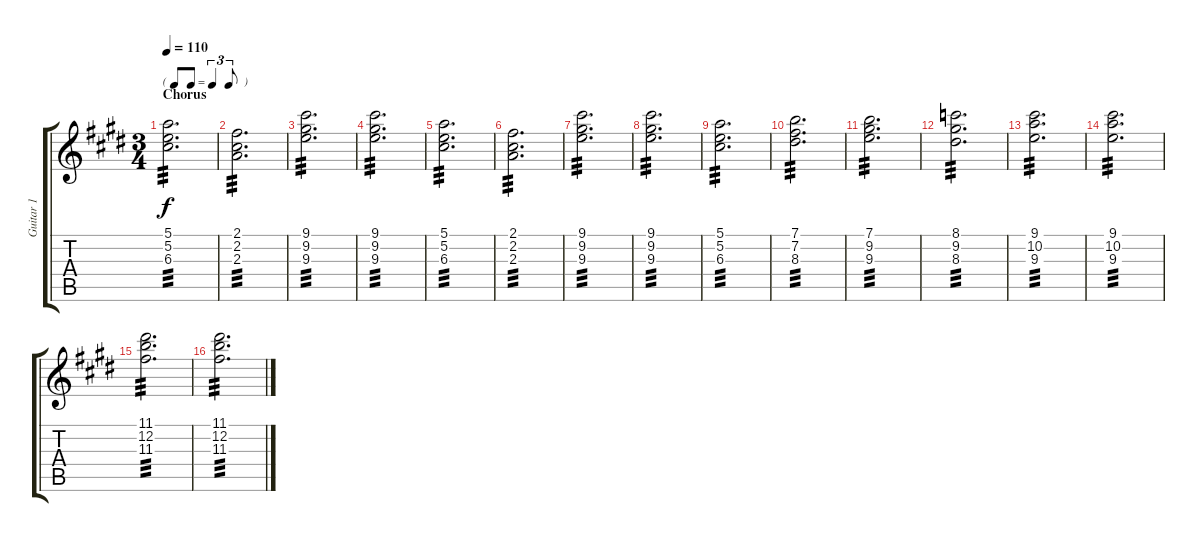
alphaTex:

\track ("Guitar 1" "Guitar 1") {instrument electricguitarjazz}
\staff {score tabs}
\tuning (E4 B3 G3 D3 A2 E2) {hide}
\ts (3 4)
\tf triplet8th
\section ("" "Chorus")
\tempo 110
\clef g2
\ks e
(5.1 5.2 6.3).2{d tp 3 dy f} |
(2.1 2.2 2.3).2{d tp 3} |
(9.1 9.2 9.3).2{d tp 3} |
(9.1 9.2 9.3).2{d tp 3} |
(5.1 5.2 6.3).2{d tp 3} |
(2.1 2.2 2.3).2{d tp 3} |
(9.1 9.2 9.3).2{d tp 3} |
(9.1 9.2 9.3).2{d tp 3} |
(5.1 5.2 6.3).2{d tp 3} |
(7.1 7.2 8.3).2{d tp 3} |
(7.1 9.2 9.3).2{d tp 3} |
(8.1 9.2 8.3).2{d tp 3} |
(9.1 10.2 9.3).2{d tp 3} |
(9.1 10.2 9.3).2{d tp 3} |
(11.1 12.2 11.3).2{d tp 3} |
(11.1 12.2 11.3).2{d tp 3}
